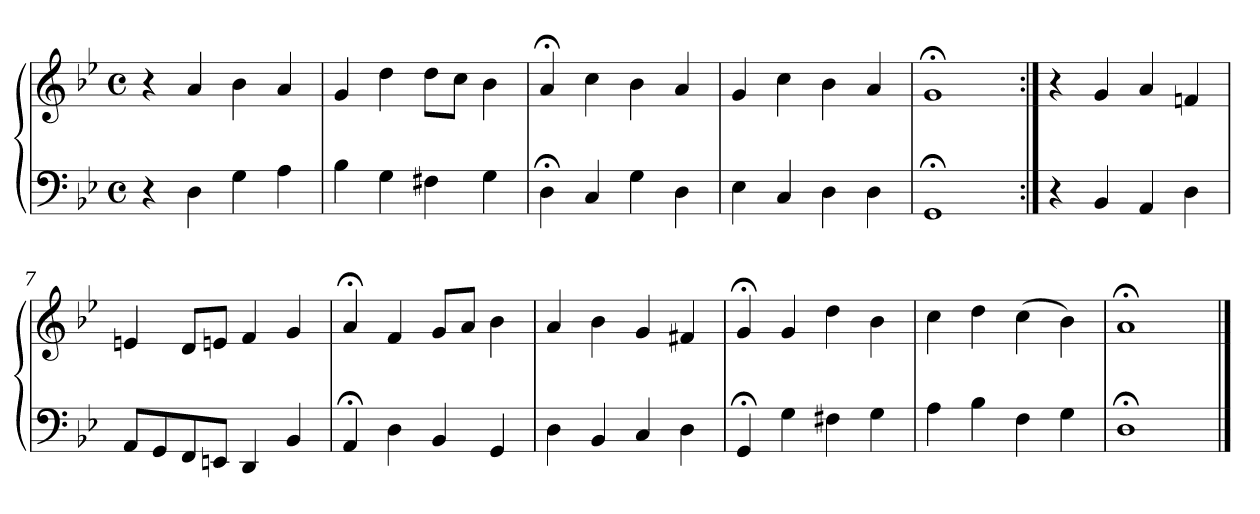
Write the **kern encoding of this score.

**kern	**kern
*part1	*part1
*staff2	*staff1
*clefF4	*clefG2
*k[b-e-]	*k[b-e-]
*M4/4	*M4/4
*met(c)	*met(c)
=1	=1
4r	4r
4D	4a
4G	4b-
4A	4a
=2	=2
4B-	4g
4G	4dd
4F#X	8ddL
.	8ccJ
4G	4b-
=3	=3
4D;<	4a;<
4C	4cc
4G	4b-
4D	4a
=4	=4
4E-	4g
4C	4cc
4D	4b-
4D	4a
=5	=5
1GG;<	1g;<
=6:|!	=6:|!
4r	4r
4BB-	4g
4AA	4a
4D	4fn
=7	=7
8AAL	4en
8GG	.
8FF	8dL
8EEnJ	8enJ
4DD	4f
4BB-	4g
!!LO:LB:g=z
=8	=8
4AA;<	4a;<
4D	4f
4BB-	8gL
.	8aJ
4GG	4b-
=9	=9
4D	4a
4BB-	4b-
4C	4g
4D	4f#X
=10	=10
4GG;<	4g;<
4G	4g
4F#X	4dd
4G	4b-
=11	=11
4A	4cc
4B-	4dd
4F	(4cc
4G	4b-)
=12	=12
1D;<	1a;<
==	==
*-	*-
